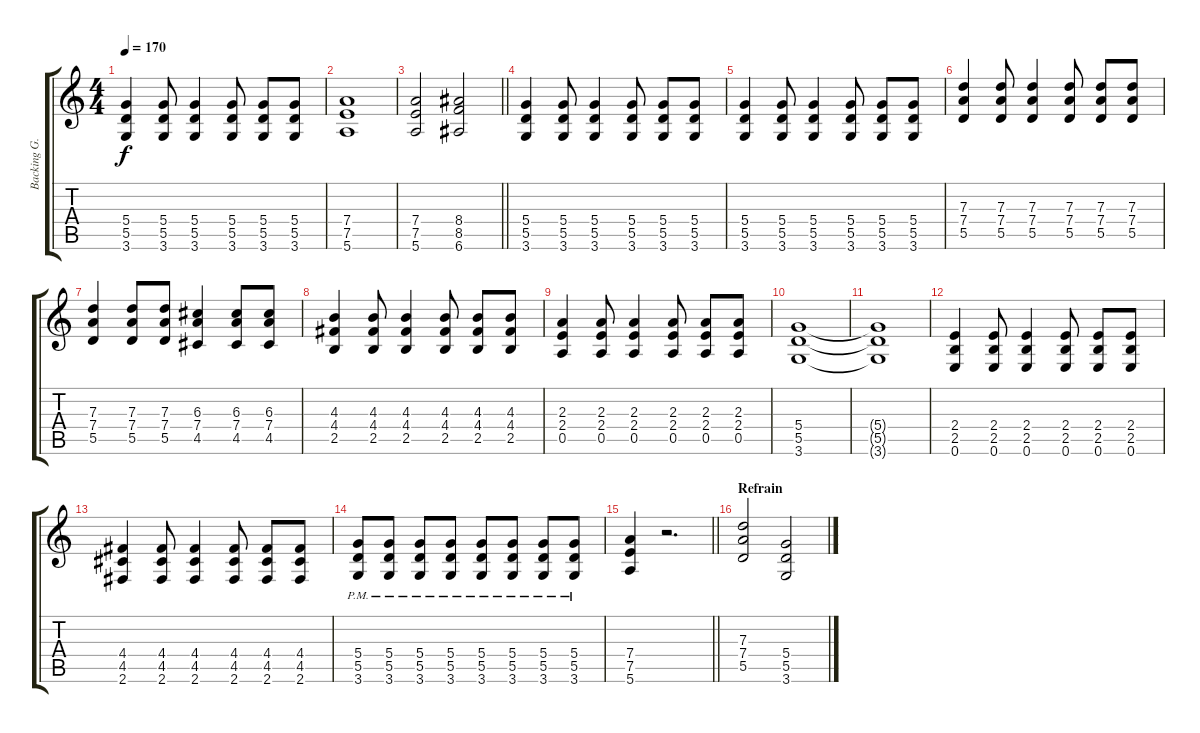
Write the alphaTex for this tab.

\track ("Backing G. 2" "Backing G.") {instrument overdrivenguitar}
\staff {score tabs}
\tuning (E4 B3 G3 D3 A2 E2) {hide}
\ts (4 4)
\tempo 170
\clef g2
\ks c
(5.4 5.5 3.6).4{dy f} (5.4 5.5 3.6).8 (5.4 5.5 3.6).4 (5.4 5.5 3.6).8 (5.4 5.5 3.6).8 (5.4 5.5 3.6).8 |
(7.4 7.5 5.6).1 |
\barLineRight lightlight
(7.4 7.5 5.6).2 (8.4 8.5 6.6).2 |
(5.4 5.5 3.6).4 (5.4 5.5 3.6).8 (5.4 5.5 3.6).4 (5.4 5.5 3.6).8 (5.4 5.5 3.6).8 (5.4 5.5 3.6).8 |
(5.4 5.5 3.6).4 (5.4 5.5 3.6).8 (5.4 5.5 3.6).4 (5.4 5.5 3.6).8 (5.4 5.5 3.6).8 (5.4 5.5 3.6).8 |
(7.3 7.4 5.5).4 (7.3 7.4 5.5).8 (7.3 7.4 5.5).4 (7.3 7.4 5.5).8 (7.3 7.4 5.5).8 (7.3 7.4 5.5).8 |
(7.3 7.4 5.5).4 (7.3 7.4 5.5).8 (7.3 7.4 5.5).8 (6.3 7.4 4.5).4 (6.3 7.4 4.5).8 (6.3 7.4 4.5).8 |
(4.3 4.4 2.5).4 (4.3 4.4 2.5).8 (4.3 4.4 2.5).4 (4.3 4.4 2.5).8 (4.3 4.4 2.5).8 (4.3 4.4 2.5).8 |
(2.3 2.4 0.5).4 (2.3 2.4 0.5).8 (2.3 2.4 0.5).4 (2.3 2.4 0.5).8 (2.3 2.4 0.5).8 (2.3 2.4 0.5).8 |
(5.4 5.5 3.6).1 |
(5.4{t} 5.5{t} 3.6{t}).1 |
(2.4 2.5 0.6).4 (2.4 2.5 0.6).8 (2.4 2.5 0.6).4 (2.4 2.5 0.6).8 (2.4 2.5 0.6).8 (2.4 2.5 0.6).8 |
(4.4 4.5 2.6).4 (4.4 4.5 2.6).8 (4.4 4.5 2.6).4 (4.4 4.5 2.6).8 (4.4 4.5 2.6).8 (4.4 4.5 2.6).8 |
(5.4{pm} 5.5{pm} 3.6{pm}).8 (5.4{pm} 5.5{pm} 3.6{pm}).8 (5.4{pm} 5.5{pm} 3.6{pm}).8 (5.4{pm} 5.5{pm} 3.6{pm}).8 (5.4{pm} 5.5{pm} 3.6{pm}).8 (5.4{pm} 5.5{pm} 3.6{pm}).8 (5.4{pm} 5.5{pm} 3.6{pm}).8 (5.4{pm} 5.5{pm} 3.6{pm}).8 |
\barLineRight lightlight
(7.4 7.5 5.6).4 r.2{d} |
\section ("" "Refrain")
(7.3 7.4 5.5).2 (5.4 5.5 3.6).2
